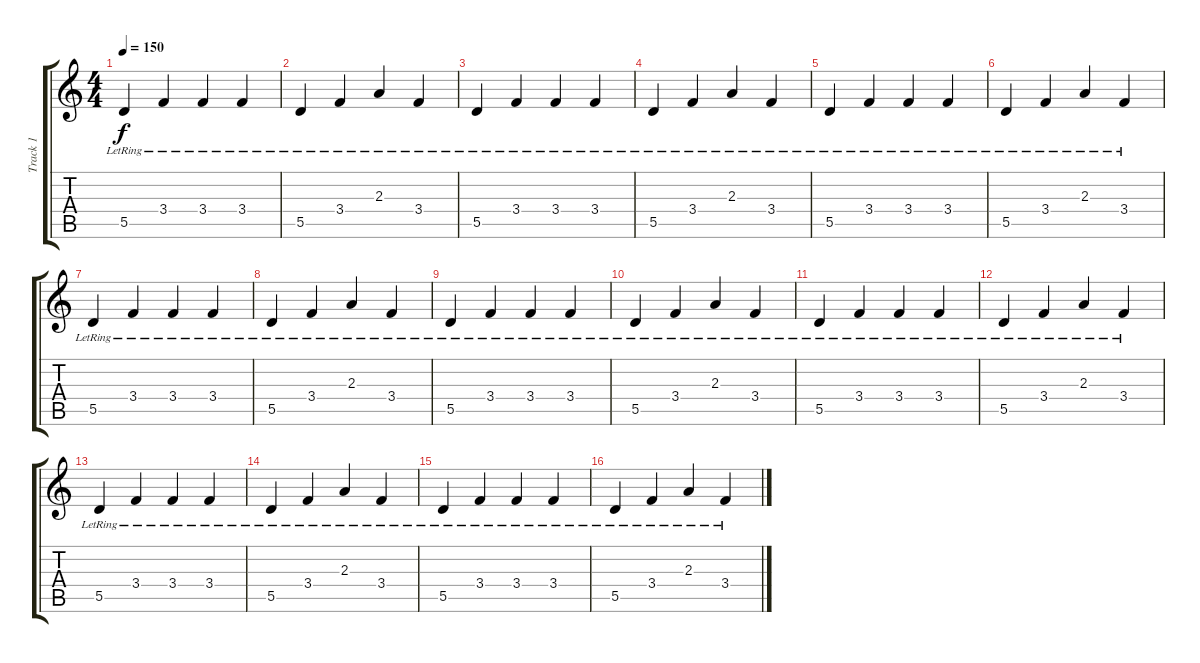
\track ("Track 1" "Track 1") {instrument distortionguitar}
\staff {score tabs}
\tuning (E4 B3 G3 D3 A2 D2) {hide}
\ts (4 4)
\tempo 150
\clef g2
\ks c
5.5{lr}.4{dy f} 3.4{lr}.4 3.4{lr}.4 3.4{lr}.4 |
5.5{lr}.4 3.4{lr}.4 2.3{lr}.4 3.4{lr}.4 |
5.5{lr}.4 3.4{lr}.4 3.4{lr}.4 3.4{lr}.4 |
5.5{lr}.4 3.4{lr}.4 2.3{lr}.4 3.4{lr}.4 |
5.5{lr}.4 3.4{lr}.4 3.4{lr}.4 3.4{lr}.4 |
5.5{lr}.4 3.4{lr}.4 2.3{lr}.4 3.4{lr}.4 |
5.5{lr}.4 3.4{lr}.4 3.4{lr}.4 3.4{lr}.4 |
5.5{lr}.4 3.4{lr}.4 2.3{lr}.4 3.4{lr}.4 |
5.5{lr}.4 3.4{lr}.4 3.4{lr}.4 3.4{lr}.4 |
5.5{lr}.4 3.4{lr}.4 2.3{lr}.4 3.4{lr}.4 |
5.5{lr}.4 3.4{lr}.4 3.4{lr}.4 3.4{lr}.4 |
5.5{lr}.4 3.4{lr}.4 2.3{lr}.4 3.4{lr}.4 |
5.5{lr}.4 3.4{lr}.4 3.4{lr}.4 3.4{lr}.4 |
5.5{lr}.4 3.4{lr}.4 2.3{lr}.4 3.4{lr}.4 |
5.5{lr}.4 3.4{lr}.4 3.4{lr}.4 3.4{lr}.4 |
5.5{lr}.4 3.4{lr}.4 2.3{lr}.4 3.4{lr}.4
